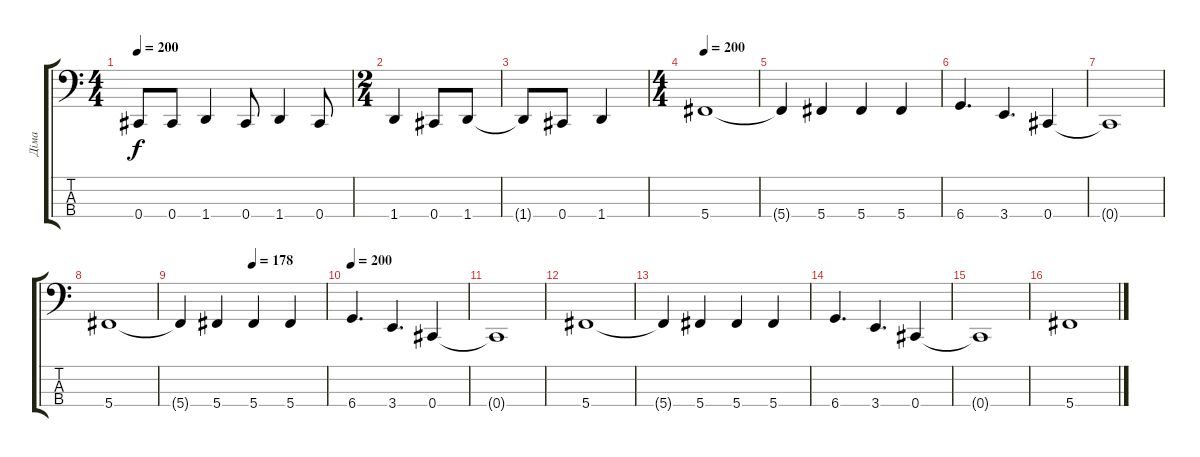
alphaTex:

\track ("Діма" "Діма") {instrument electricbassfinger}
\staff {score tabs}
\tuning (E2 B1 Gb1 Db1) {hide}
\ts (4 4)
\tempo 200
\clef f4
\ks c
0.4.8{dy f} 0.4.8 1.4.4 0.4.8 1.4.4 0.4.8 |
\ts (2 4)
1.4.4 0.4.8 1.4.8 |
1.4{t}.8 0.4.8 1.4.4 |
\ts (4 4)
\tempo 200
5.4.1 |
5.4{t}.4 5.4.4 5.4.4 5.4.4 |
6.4.4{d} 3.4.4{d} 0.4.4 |
0.4{t}.1 |
5.4.1 |
\tempo (178 0.5)
5.4{t}.4 5.4.4 5.4.4 5.4.4 |
\tempo 200
6.4.4{d} 3.4.4{d} 0.4.4 |
0.4{t}.1 |
5.4.1 |
5.4{t}.4 5.4.4 5.4.4 5.4.4 |
6.4.4{d} 3.4.4{d} 0.4.4 |
0.4{t}.1 |
5.4.1
